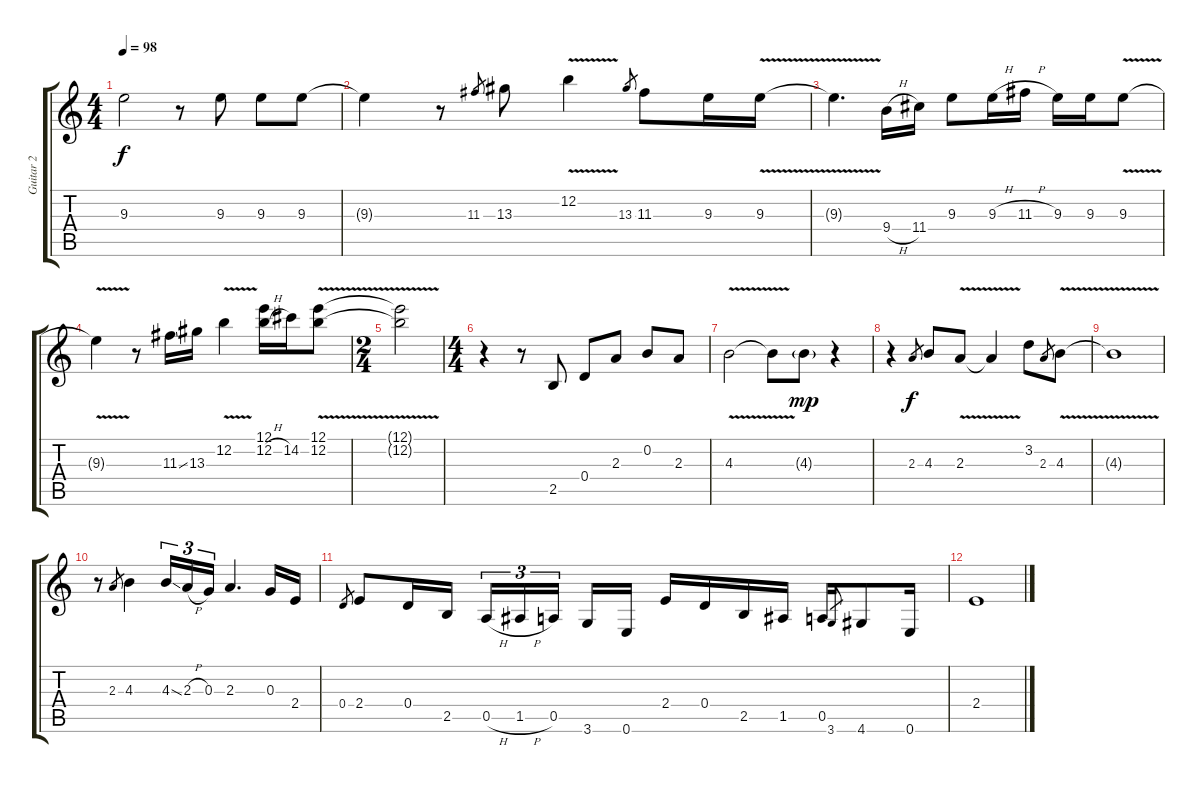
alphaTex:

\track ("Guitar 2" "Guitar 2") {instrument acousticguitarsteel}
\staff {score tabs}
\tuning (E4 B3 G3 D3 A2 E2) {hide}
\ts (4 4)
\tempo 98
\clef g2
\ks c
9.3{t}.2{dy f} r.8 9.3.8 9.3.8 9.3.8 |
9.3{t}.4 r.8 11.3.8{gr} 13.3.8 12.2{v}.4 13.3.8{gr} 11.3.8 9.3.16 9.3{v}.16 |
9.3{t}.4{d} 9.4{h}.16 11.4.16 9.3.8 9.3{h}.16 11.3{h}.16 9.3.16 9.3.16 9.3{v}.8 |
9.3{t}.4 r.8 11.3{ss}.16 13.3.16 12.2{v}.4 (12.1 12.2{h}).16 14.2.16 (12.1{v} 12.2{v}).8 |
\ts (2 4)
(12.1{t} 12.2{t}).2 |
\ts (4 4)
r.4 r.8 2.5.8 0.4.8 2.3.8 0.2.8 2.3.8 |
4.3{v}.2 4.3{t}.8 4.3{g}.8{dy mp} r.4 |
r.4 2.3.8{gr dy f} 4.3.8 2.3{v}.8 2.3{t}.4 3.2.8 2.3.8{gr} 4.3{v}.8 |
4.3{t}.1 |
r.8 2.3.8{gr} 4.3.4 4.3{ss}.16{tu (3 2)} 2.3{h}.16{tu (3 2)} 0.3.16{tu (3 2)} 2.3.4{d} 0.3.16 2.4.16 |
0.4.8{gr} 2.4.8 0.4.16 2.5.16 0.5{h}.16{tu (3 2)} 1.5{h}.16{tu (3 2)} 0.5.16{tu (3 2)} 3.6.16 0.6.16 2.4.16 0.4.16 2.5.16 1.5.16 0.5.16 3.6.8{gr} 4.6.8 0.6.16 |
2.4.1
